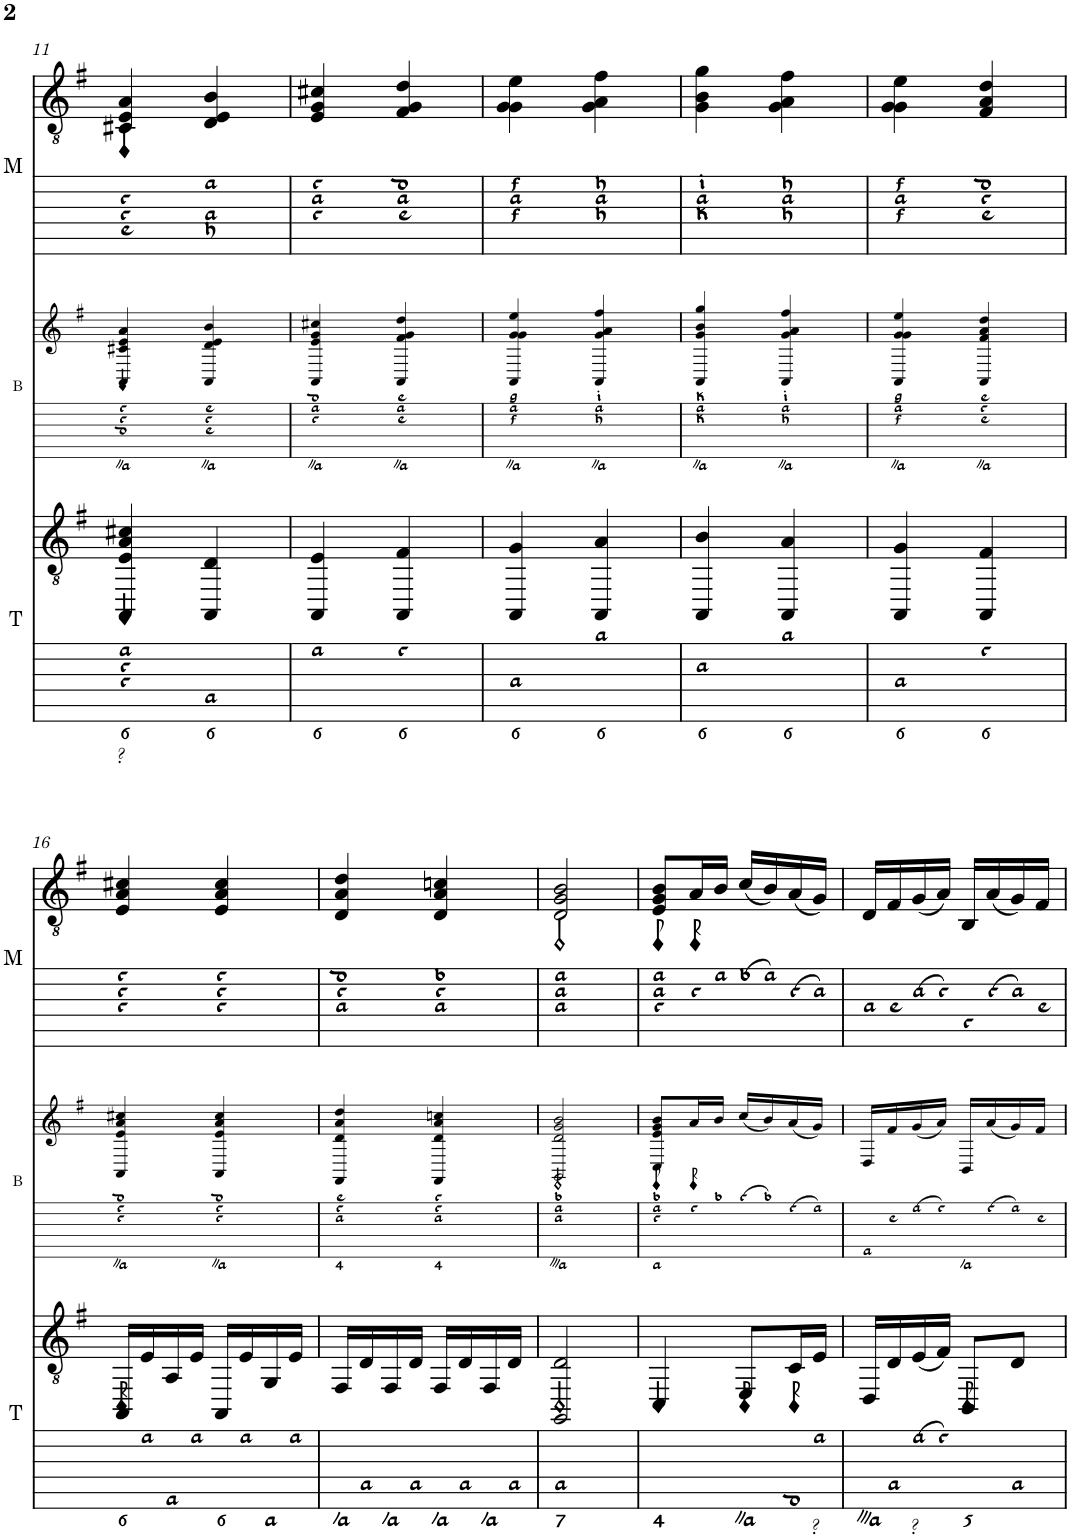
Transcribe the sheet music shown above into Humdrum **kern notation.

**kern	**kern	**kern	**kern	**kern	**kern
*part3	*part3	*part2	*part2	*part1	*part1
*staff6	*staff5	*staff4	*staff3	*staff2	*staff1
*I"T	*	*I"B	*	*I"M	*
*I'T	*	*I'B	*	*I'M	*
!!LO:PB:g=z
*	*clefGv2	*	*clefG2	*	*clefGv2
*k[f#]	*k[f#]	*k[f#]	*k[f#]	*k[f#]	*k[f#]
*M2/4	*M2/4	*M2/4	*M2/4	*M2/4	*M2/4
=11	=11	=11	=11	=11	=11
!LO:TX:b:i:t=?	!	!	!	!	!
4AAA 4A 4c#X 4E	4AAA/ 4E/ 4A/ 4c#X/	4AA 4c#X 4e 4a	4AA/ 4c#X/ 4e/ 4a/	4C#X 4E 4A	4C#X/ 4E/ 4A/
4AAA 4D	4AAA/ 4D/	4AA 4d 4e 4b	4AA/ 4d/ 4e/ 4b/	4E 4D 4B	4D/ 4E/ 4B/
=12	=12	=12	=12	=12	=12
4AAA 4E	4AAA/ 4E/	4AA 4e 4g 4cc#X	4AA/ 4e/ 4g/ 4cc#X/	4E 4G 4c#X	4E/ 4G/ 4c#X/
4AAA 4F#	4AAA/ 4F#/	4AA 4f# 4g 4dd	4AA/ 4f#/ 4g/ 4dd/	4F# 4G 4d	4F#/ 4G/ 4d/
=13	=13	=13	=13	=13	=13
4AAA 4G	4AAA/ 4G/	4AA 4g 4g 4ee	4AA/ 4g/ 4g/ 4ee/	4G 4G 4e	4G\ 4G\ 4e\
4AAA 4A	4AAA/ 4A/	4AA 4a 4g 4ff#	4AA/ 4g/ 4a/ 4ff#/	4A 4G 4f#	4G\ 4A\ 4f#\
=14	=14	=14	=14	=14	=14
4AAA 4B	4AAA/ 4B/	4AA 4b 4g 4gg	4AA/ 4g/ 4b/ 4gg/	4B 4G 4g	4G\ 4B\ 4g\
4AAA 4A	4AAA/ 4A/	4AA 4a 4g 4ff#	4AA/ 4g/ 4a/ 4ff#/	4A 4G 4f#	4G\ 4A\ 4f#\
=15	=15	=15	=15	=15	=15
4AAA 4G	4AAA/ 4G/	4AA 4g 4g 4ee	4AA/ 4g/ 4g/ 4ee/	4G 4G 4e	4G\ 4G\ 4e\
4AAA 4F#	4AAA/ 4F#/	4AA 4f# 4a 4dd	4AA/ 4f#/ 4a/ 4dd/	4F# 4A 4d	4F#/ 4A/ 4d/
!!LO:LB:g=z
=16	=16	=16	=16	=16	=16
16AAALL	16AAA/LL	4AA 4e 4a 4cc#X	4AA/ 4e/ 4a/ 4cc#X/	4E 4A 4c#X	4E/ 4A/ 4c#X/
16EJ	16E/	.	.	.	.
16AAL	16AA/	.	.	.	.
16EJJ	16E/JJ	.	.	.	.
16AAALL	16AAA/LL	4AA 4e 4a 4cc#X	4AA/ 4e/ 4a/ 4cc#/	4E 4A 4c#	4E/ 4A/ 4c#/
16EJ	16E/	.	.	.	.
16GGL	16GG/	.	.	.	.
16EJJ	16E/JJ	.	.	.	.
=17	=17	=17	=17	=17	=17
16FF#LL	16FF#/LL	4FF# 4d 4a 4dd	4FF#/ 4d/ 4a/ 4dd/	4D 4A 4d	4D/ 4A/ 4d/
16DJ	16D/	.	.	.	.
16FF#L	16FF#/	.	.	.	.
16DJJ	16D/JJ	.	.	.	.
16FF#LL	16FF#/LL	4FF# 4d 4a 4ccn	4FF#/ 4d/ 4a/ 4ccn/	4D 4A 4cn	4D/ 4A/ 4cn/
16DJ	16D/	.	.	.	.
16FF#L	16FF#/	.	.	.	.
16DJJ	16D/JJ	.	.	.	.
=18	=18	=18	=18	=18	=18
2GGG 2D	2GGG/ 2D/	2GG 2d 2g 2b	2GG/ 2d/ 2g/ 2b/	2D 2G 2B	2D/ 2G/ 2B/
=19	=19	=19	=19	=19	=19
4CC	4CC/	8C\ 8e\ 8g\ 8b\L	8C/ 8e/ 8g/ 8b/L	8E\ 8G\ 8B\L	8E/ 8G/ 8B/L
.	.	16aL	16a/L	16AL	16A/L
.	.	16bJJ	16b/JJ	16BJJ	16B/JJ
8EEL	8EE/L	16ccLL	(16cc/LL	16cLL	(16c/LL
.	.	16bJ	16b/)	16BJ	16B/)
16CL	16C/L	16aL	(16a/	16AL	(16A/
!LO:TX:b:i:t=?	!	!	!	!	!
16EJJ	16E/JJ	16gJJ	16g/JJ)	16GJJ	16G/JJ)
=20	=20	=20	=20	=20	=20
16DDLL	16DD/LL	16DLL	16D/LL	16DLL	16D/LL
16DJ	16D/	16f#J	16f#/	16F#J	16F#/
!LO:TX:b:i:t=?	!	!	!	!	!
16EL	(16E/	16gL	(16g/	16GL	(16G/
16F#JJ	16F#/JJ)	16aJJ	16a/JJ)	16AJJ	16A/JJ)
8BBBL	8BBB/L	16BBLL	16BB/LL	16BBLL	16BB/LL
.	.	16aJ	(16a/	16AJ	(16A/
8DJ	8D/J	16gL	16g/)	16GL	16G/)
.	.	16f#JJ	16f#/JJ	16F#JJ	16F#/JJ
=	=	=	=	=	=
*-	*-	*-	*-	*-	*-
